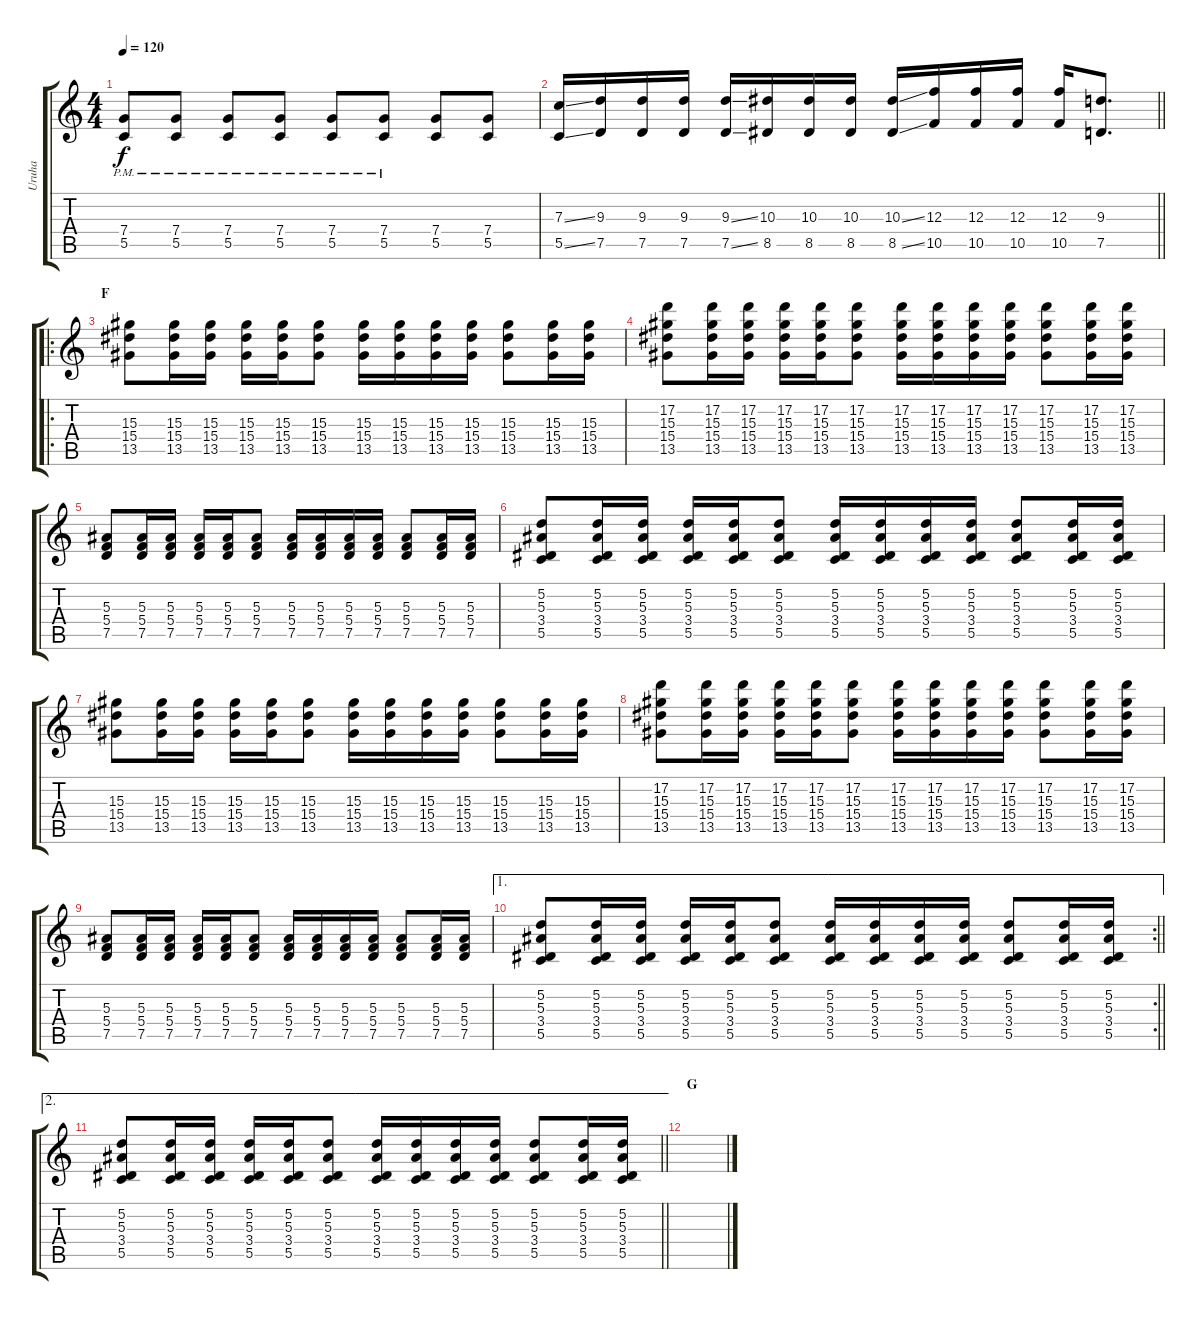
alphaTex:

\track ("Uruha" "Uruha") {instrument distortionguitar}
\staff {score tabs}
\tuning (D4 A3 F3 C3 G2 D2) {hide}
\ts (4 4)
\tempo 120
\clef g2
\ks c
(7.4{pm} 5.5{pm}).8{dy f} (7.4{pm} 5.5{pm}).8 (7.4{pm} 5.5{pm}).8 (7.4{pm} 5.5{pm}).8 (7.4{pm} 5.5{pm}).8 (7.4{pm} 5.5{pm}).8 (7.4 5.5).8 (7.4 5.5).8 |
\barLineRight lightlight
(7.3{ss} 5.5{ss}).16 (9.3 7.5).16 (9.3 7.5).16 (9.3 7.5).16 (9.3{ss} 7.5{ss}).16 (10.3 8.5).16 (10.3 8.5).16 (10.3 8.5).16 (10.3{ss} 8.5{ss}).16 (12.3 10.5).16 (12.3 10.5).16 (12.3 10.5).16 (12.3 10.5).16 (9.3 7.5).8{d} |
\ro
\section ("" "F")
(15.3 15.4 13.5).8 (15.3 15.4 13.5).16 (15.3 15.4 13.5).16 (15.3 15.4 13.5).16 (15.3 15.4 13.5).16 (15.3 15.4 13.5).8 (15.3 15.4 13.5).16 (15.3 15.4 13.5).16 (15.3 15.4 13.5).16 (15.3 15.4 13.5).16 (15.3 15.4 13.5).8 (15.3 15.4 13.5).16 (15.3 15.4 13.5).16 |
(17.2 15.3 15.4 13.5).8 (17.2 15.3 15.4 13.5).16 (17.2 15.3 15.4 13.5).16 (17.2 15.3 15.4 13.5).16 (17.2 15.3 15.4 13.5).16 (17.2 15.3 15.4 13.5).8 (17.2 15.3 15.4 13.5).16 (17.2 15.3 15.4 13.5).16 (17.2 15.3 15.4 13.5).16 (17.2 15.3 15.4 13.5).16 (17.2 15.3 15.4 13.5).8 (17.2 15.3 15.4 13.5).16 (17.2 15.3 15.4 13.5).16 |
(5.3 5.4 7.5).8 (5.3 5.4 7.5).16 (5.3 5.4 7.5).16 (5.3 5.4 7.5).16 (5.3 5.4 7.5).16 (5.3 5.4 7.5).8 (5.3 5.4 7.5).16 (5.3 5.4 7.5).16 (5.3 5.4 7.5).16 (5.3 5.4 7.5).16 (5.3 5.4 7.5).8 (5.3 5.4 7.5).16 (5.3 5.4 7.5).16 |
(5.2 5.3 3.4 5.5).8 (5.2 5.3 3.4 5.5).16 (5.2 5.3 3.4 5.5).16 (5.2 5.3 3.4 5.5).16 (5.2 5.3 3.4 5.5).16 (5.2 5.3 3.4 5.5).8 (5.2 5.3 3.4 5.5).16 (5.2 5.3 3.4 5.5).16 (5.2 5.3 3.4 5.5).16 (5.2 5.3 3.4 5.5).16 (5.2 5.3 3.4 5.5).8 (5.2 5.3 3.4 5.5).16 (5.2 5.3 3.4 5.5).16 |
(15.3 15.4 13.5).8 (15.3 15.4 13.5).16 (15.3 15.4 13.5).16 (15.3 15.4 13.5).16 (15.3 15.4 13.5).16 (15.3 15.4 13.5).8 (15.3 15.4 13.5).16 (15.3 15.4 13.5).16 (15.3 15.4 13.5).16 (15.3 15.4 13.5).16 (15.3 15.4 13.5).8 (15.3 15.4 13.5).16 (15.3 15.4 13.5).16 |
(17.2 15.3 15.4 13.5).8 (17.2 15.3 15.4 13.5).16 (17.2 15.3 15.4 13.5).16 (17.2 15.3 15.4 13.5).16 (17.2 15.3 15.4 13.5).16 (17.2 15.3 15.4 13.5).8 (17.2 15.3 15.4 13.5).16 (17.2 15.3 15.4 13.5).16 (17.2 15.3 15.4 13.5).16 (17.2 15.3 15.4 13.5).16 (17.2 15.3 15.4 13.5).8 (17.2 15.3 15.4 13.5).16 (17.2 15.3 15.4 13.5).16 |
(5.3 5.4 7.5).8 (5.3 5.4 7.5).16 (5.3 5.4 7.5).16 (5.3 5.4 7.5).16 (5.3 5.4 7.5).16 (5.3 5.4 7.5).8 (5.3 5.4 7.5).16 (5.3 5.4 7.5).16 (5.3 5.4 7.5).16 (5.3 5.4 7.5).16 (5.3 5.4 7.5).8 (5.3 5.4 7.5).16 (5.3 5.4 7.5).16 |
\ae 1
\rc 2
\barLineRight lightlight
(5.2 5.3 3.4 5.5).8 (5.2 5.3 3.4 5.5).16 (5.2 5.3 3.4 5.5).16 (5.2 5.3 3.4 5.5).16 (5.2 5.3 3.4 5.5).16 (5.2 5.3 3.4 5.5).8 (5.2 5.3 3.4 5.5).16 (5.2 5.3 3.4 5.5).16 (5.2 5.3 3.4 5.5).16 (5.2 5.3 3.4 5.5).16 (5.2 5.3 3.4 5.5).8 (5.2 5.3 3.4 5.5).16 (5.2 5.3 3.4 5.5).16 |
\ae 2
\barLineRight lightlight
(5.2 5.3 3.4 5.5).8 (5.2 5.3 3.4 5.5).16 (5.2 5.3 3.4 5.5).16 (5.2 5.3 3.4 5.5).16 (5.2 5.3 3.4 5.5).16 (5.2 5.3 3.4 5.5).8 (5.2 5.3 3.4 5.5).16 (5.2 5.3 3.4 5.5).16 (5.2 5.3 3.4 5.5).16 (5.2 5.3 3.4 5.5).16 (5.2 5.3 3.4 5.5).8 (5.2 5.3 3.4 5.5).16 (5.2 5.3 3.4 5.5).16 |
\section ("" "G")
